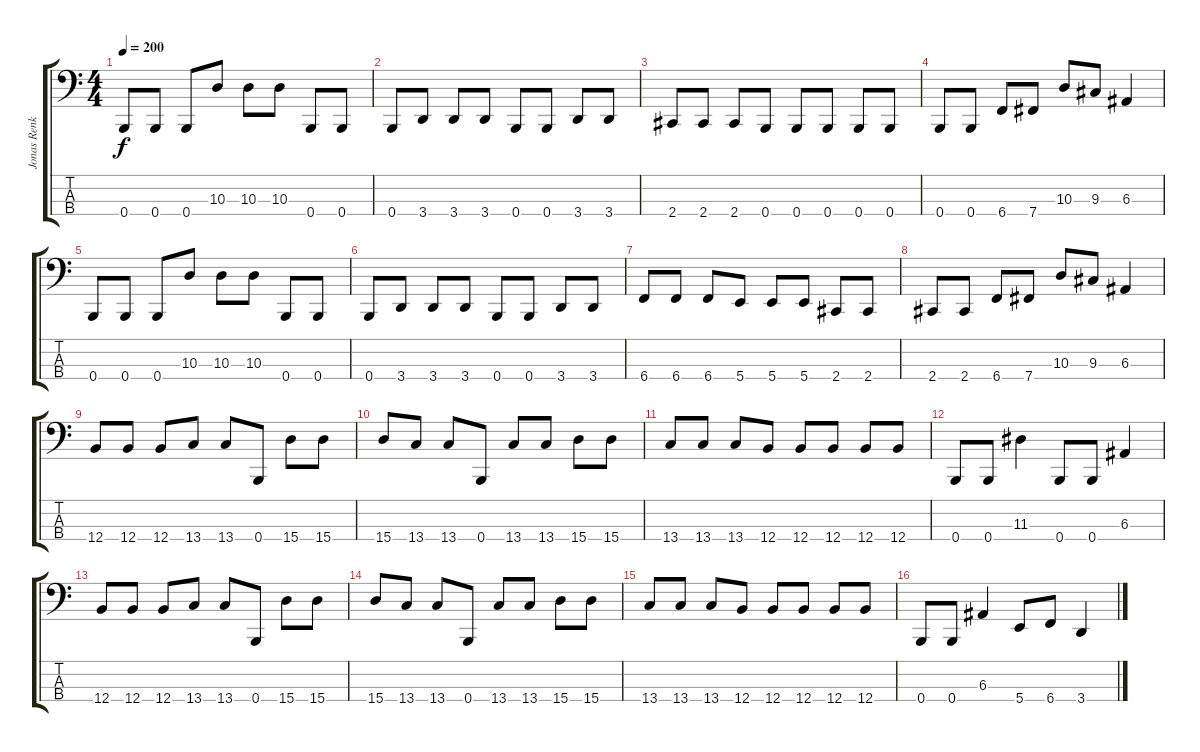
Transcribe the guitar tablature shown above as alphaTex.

\track ("Jonas Renkse" "Jonas Renk") {instrument electricbasspick}
\staff {score tabs}
\tuning (D2 A1 E1 B0) {hide}
\ts (4 4)
\tempo 200
\clef f4
\ks c
0.4.8{dy f} 0.4.8 0.4.8 10.3.8 10.3.8 10.3.8 0.4.8 0.4.8 |
0.4.8 3.4.8 3.4.8 3.4.8 0.4.8 0.4.8 3.4.8 3.4.8 |
2.4.8 2.4.8 2.4.8 0.4.8 0.4.8 0.4.8 0.4.8 0.4.8 |
0.4.8 0.4.8 6.4.8 7.4.8 10.3.8 9.3.8 6.3.4 |
0.4.8 0.4.8 0.4.8 10.3.8 10.3.8 10.3.8 0.4.8 0.4.8 |
0.4.8 3.4.8 3.4.8 3.4.8 0.4.8 0.4.8 3.4.8 3.4.8 |
6.4.8 6.4.8 6.4.8 5.4.8 5.4.8 5.4.8 2.4.8 2.4.8 |
2.4.8 2.4.8 6.4.8 7.4.8 10.3.8 9.3.8 6.3.4 |
12.4.8 12.4.8 12.4.8 13.4.8 13.4.8 0.4.8 15.4.8 15.4.8 |
15.4.8 13.4.8 13.4.8 0.4.8 13.4.8 13.4.8 15.4.8 15.4.8 |
13.4.8 13.4.8 13.4.8 12.4.8 12.4.8 12.4.8 12.4.8 12.4.8 |
0.4.8 0.4.8 11.3.4 0.4.8 0.4.8 6.3.4 |
12.4.8 12.4.8 12.4.8 13.4.8 13.4.8 0.4.8 15.4.8 15.4.8 |
15.4.8 13.4.8 13.4.8 0.4.8 13.4.8 13.4.8 15.4.8 15.4.8 |
13.4.8 13.4.8 13.4.8 12.4.8 12.4.8 12.4.8 12.4.8 12.4.8 |
0.4.8 0.4.8 6.3.4 5.4.8 6.4.8 3.4.4
